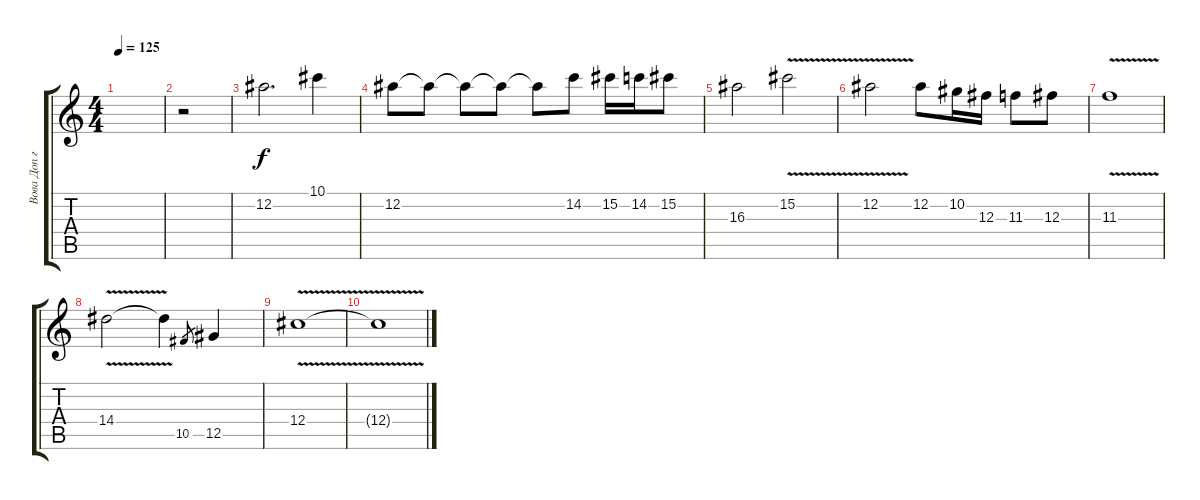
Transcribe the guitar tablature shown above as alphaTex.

\track ("Вова Доп гитара (Соло)" "Вова Доп г") {instrument distortionguitar}
\staff {score tabs}
\tuning (Eb4 Bb3 Gb3 Db3 Ab2 Eb2) {hide}
\ts (4 4)
\tempo 125
\clef g2
\ks c
|
r.2 |
12.2.2{d} 10.1.4 |
12.2.8 12.2{t}.8 12.2{t}.8 12.2{t}.8 12.2{t}.8 14.2.8 15.2.16 14.2.16 15.2.8 |
16.3.2 15.2{v}.2 |
12.2{v}.2 12.2.8 10.2.16 12.3.16 11.3.8 12.3.8 |
11.3{v}.1 |
14.4{v}.2 14.4{t}.4 10.5.8{gr} 12.5.4 |
12.4{v}.1 |
12.4{t}.1
